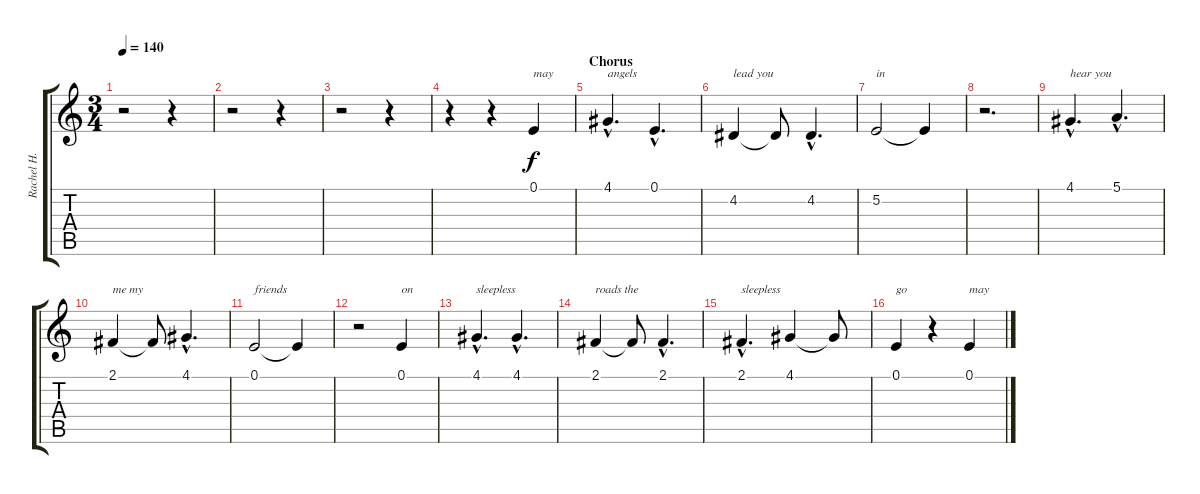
\track ("Rachel H. - Voice II" "Rachel H. ") {instrument violin}
\staff {score tabs}
\tuning (E4 B3 G3 D3 A2 E2) {hide}
\ts (3 4)
\tempo 140
\clef g2
\ks c
r.2{dy f} r.4 |
r.2 r.4 |
r.2 r.4 |
r.4 r.4 0.1.4{txt "may"} |
\section ("" "Chorus")
4.1{hac}.4{d txt "angels"} 0.1{hac}.4{d} |
4.2.4{txt "lead you"} 4.2{t}.8 4.2{hac}.4{d} |
5.2.2{txt "in"} 5.2{t}.4 |
r.2{d} |
4.1{hac}.4{d txt "hear you"} 5.1{hac}.4{d} |
2.1.4{txt "me my"} 2.1{t}.8 4.1{hac}.4{d} |
0.1.2{txt "friends"} 0.1{t}.4 |
r.2 0.1.4{txt "on"} |
4.1{hac}.4{d txt "sleepless"} 4.1{hac}.4{d} |
2.1.4{txt "roads the"} 2.1{t}.8 2.1{hac}.4{d} |
2.1{hac}.4{d txt "sleepless"} 4.1.4 4.1{t}.8 |
0.1.4{txt "go"} r.4 0.1.4{txt "may"}
